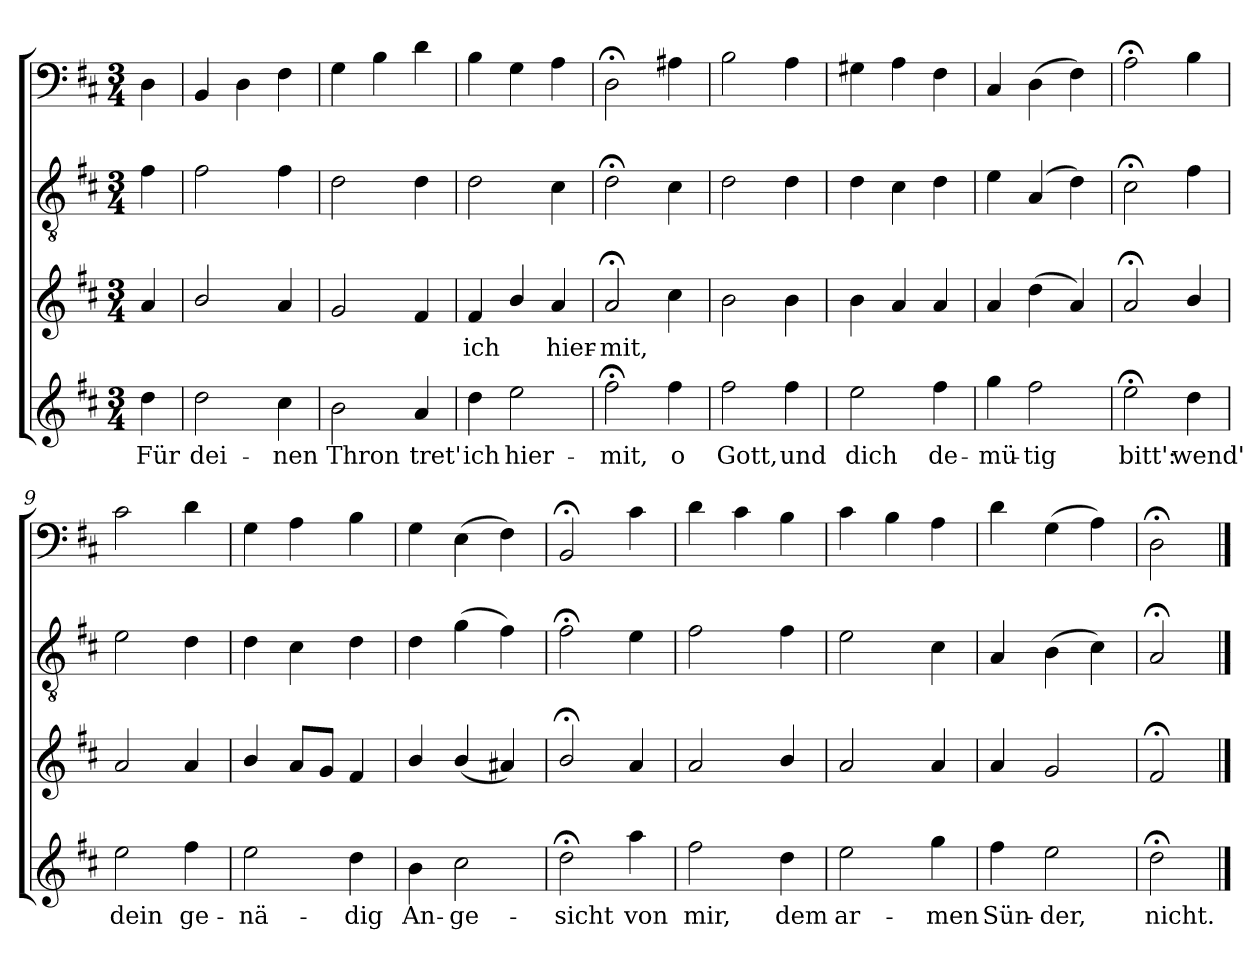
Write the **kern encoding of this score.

**kern	**text	**kern	**text	**kern	**kern
*part4	*part4	*part3	*part3	*part2	*part1
*staff4	*staff4	*staff3	*staff3	*staff2	*staff1
*clefG2	*	*clefG2	*	*clefGv2	*clefF4
*k[f#c#]	*	*k[f#c#]	*	*k[f#c#]	*k[f#c#]
*D:	*	*D:	*	*D:	*D:
*M3/4	*	*M3/4	*	*M3/4	*M3/4
=	=	=	=	=	=
4dd\	Für	4a/	.	4f#\	4D\
=1	=1	=1	=1	=1	=1
2dd\	dei-	2b/	.	2f#\	4BB/
.	.	.	.	.	4D\
4cc#\	-nen	4a/	.	4f#\	4F#\
=2	=2	=2	=2	=2	=2
2b\	Thron	2g/	.	2d\	4G\
.	.	.	.	.	4B\
4a/	tret'	4f#/	.	4d\	4d\
=3	=3	=3	=3	=3	=3
4dd\	ich	4f#/	ich	2d\	4B\
2ee\	hier-	4b/	.	.	4G\
.	.	4a/	hier-	4c#\	4A\
=4	=4	=4	=4	=4	=4
2ff#;<\	-mit,	2a;</	-mit,	2d;<\	2D;<\
4ff#\	o	4cc#\	.	4c#\	4A#X\
=5	=5	=5	=5	=5	=5
2ff#\	Gott,	2b\	.	2d\	2B\
4ff#\	und	4b\	.	4d\	4A\
=6	=6	=6	=6	=6	=6
2ee\	dich	4b\	.	4d\	4G#X\
.	.	4a/	.	4c#\	4A\
4ff#\	de-	4a/	.	4d\	4F#\
=7	=7	=7	=7	=7	=7
4gg\	-mü-	4a/	.	4e\	4C#/
2ff#\	-tig	(4dd\	.	(4A/	(4D\
.	.	4a/)	.	4d\)	4F#\)
=8	=8	=8	=8	=8	=8
2ee;<\	bitt':	2a;</	.	2c#;<\	2A;<\
4dd\	wend'	4b/	.	4f#\	4B\
=9	=9	=9	=9	=9	=9
2ee\	dein	2a/	.	2e\	2c#\
4ff#\	ge-	4a/	.	4d\	4d\
=10	=10	=10	=10	=10	=10
2ee\	-nä-	4b/	.	4d\	4G\
.	.	8a/L	.	4c#\	4A\
.	.	8g/J	.	.	.
4dd\	-dig	4f#/	.	4d\	4B\
=11	=11	=11	=11	=11	=11
4b\	An-	4b/	.	4d\	4G\
2cc#\	-ge-	(4b/	.	(4g\	(4E\
.	.	4a#X/)	.	4f#\)	4F#\)
=12	=12	=12	=12	=12	=12
2dd;<\	-sicht	2b;</	.	2f#;<\	2BB;</
4aa\	von	4a/	.	4e\	4c#\
=13	=13	=13	=13	=13	=13
2ff#\	mir,	2a/	.	2f#\	4d\
.	.	.	.	.	4c#\
4dd\	dem	4b/	.	4f#\	4B\
=14	=14	=14	=14	=14	=14
2ee\	ar-	2a/	.	2e\	4c#\
.	.	.	.	.	4B\
4gg\	-men	4a/	.	4c#\	4A\
=15	=15	=15	=15	=15	=15
4ff#\	Sün-	4a/	.	4A/	4d\
2ee\	-der,	2g/	.	(4B\	(4G\
.	.	.	.	4c#\)	4A\)
=16	=16	=16	=16	=16	=16
2dd;<\	nicht.	2f#;</	.	2A;</	2D;<\
==	==	==	==	==	==
*-	*-	*-	*-	*-	*-
